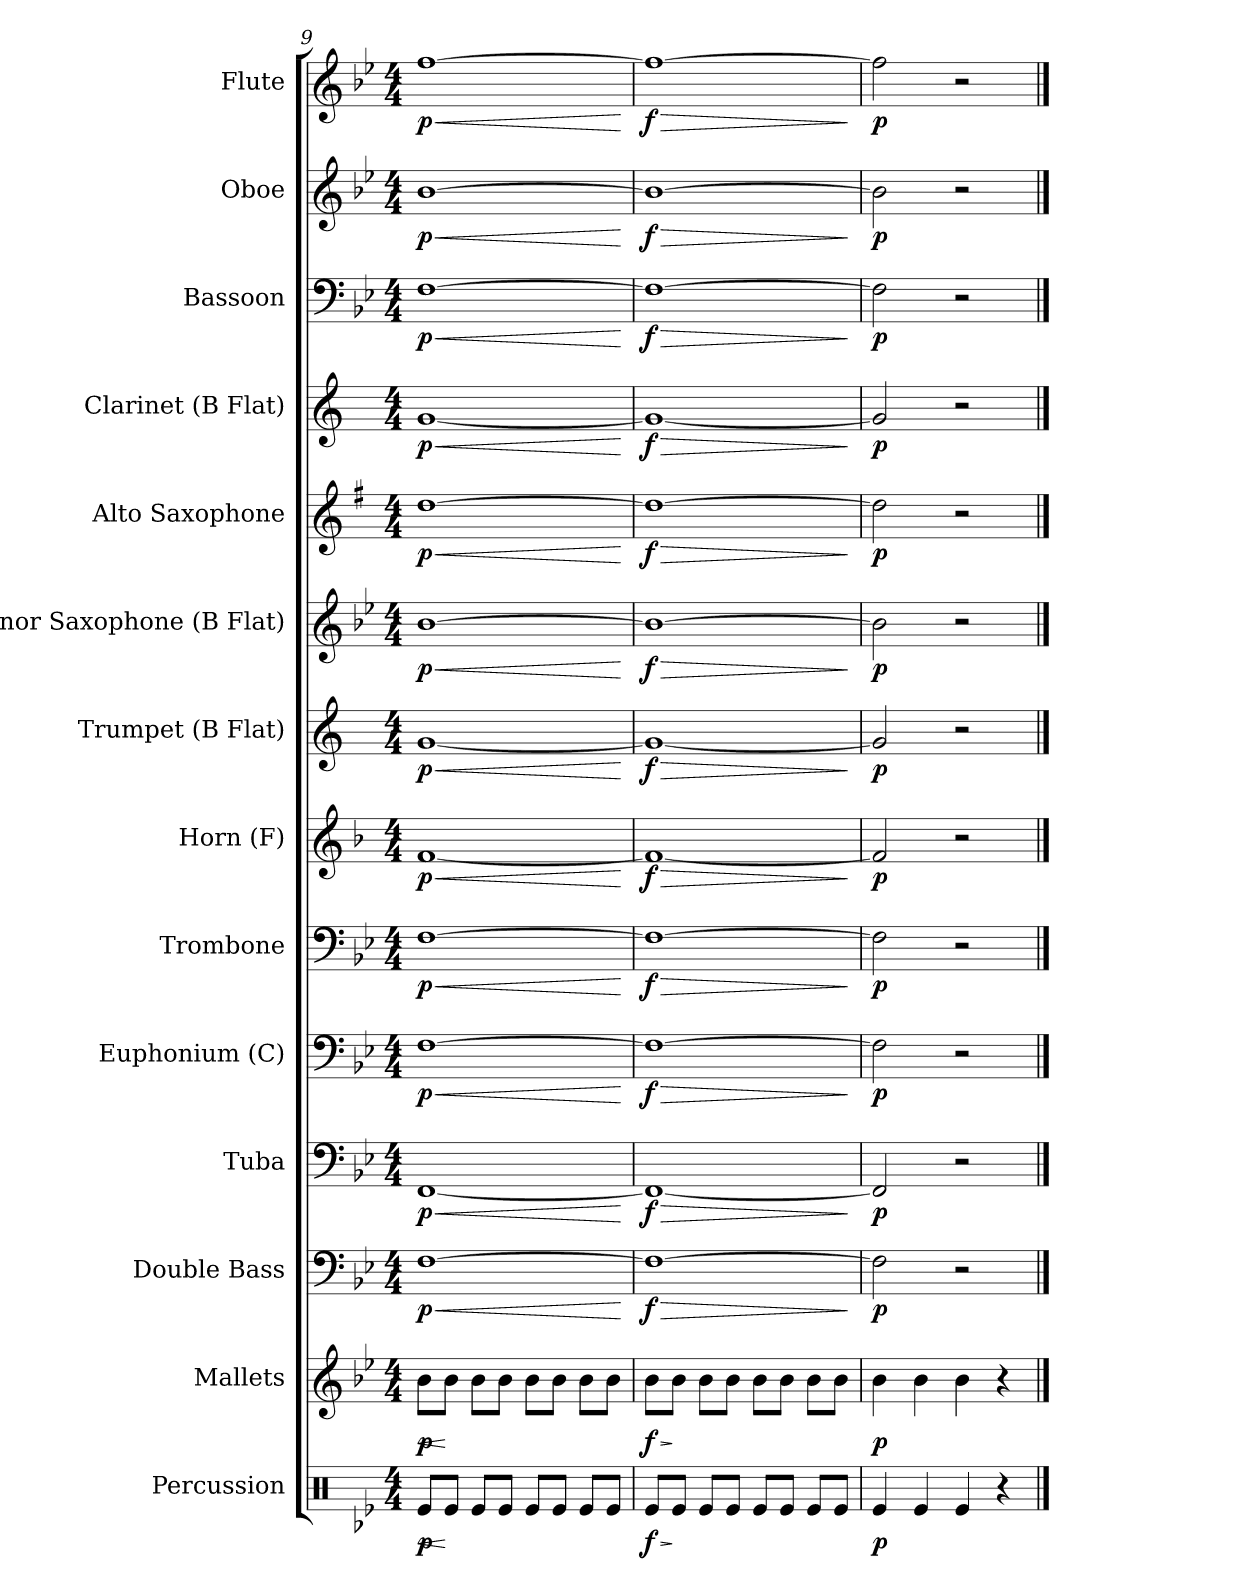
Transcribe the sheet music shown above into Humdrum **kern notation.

**kern	**dynam	**kern	**dynam	**kern	**dynam	**kern	**dynam	**kern	**dynam	**kern	**dynam	**kern	**dynam	**kern	**dynam	**kern	**dynam	**kern	**dynam	**kern	**dynam	**kern	**dynam	**kern	**dynam	**kern	**dynam
*part14	*part14	*part13	*part13	*part12	*part12	*part11	*part11	*part10	*part10	*part9	*part9	*part8	*part8	*part7	*part7	*part6	*part6	*part5	*part5	*part4	*part4	*part3	*part3	*part2	*part2	*part1	*part1
*staff14	*staff14	*staff13	*staff13	*staff12	*staff12	*staff11	*staff11	*staff10	*staff10	*staff9	*staff9	*staff8	*staff8	*staff7	*staff7	*staff6	*staff6	*staff5	*staff5	*staff4	*staff4	*staff3	*staff3	*staff2	*staff2	*staff1	*staff1
*I"Percussion	*	*I"Mallets	*	*I"Double Bass	*	*I"Tuba	*	*I"Euphonium (C)	*	*I"Trombone	*	*I"Horn (F)	*	*I"Trumpet (B Flat)	*	*I"Tenor Saxophone (B Flat)	*	*I"Alto Saxophone	*	*I"Clarinet (B Flat)	*	*I"Bassoon	*	*I"Oboe	*	*I"Flute	*
*clefX	*	*clefG2	*	*clefF4	*	*clefF4	*	*clefF4	*	*clefF4	*	*clefG2	*	*clefG2	*	*clefG2	*	*clefG2	*	*clefG2	*	*clefF4	*	*clefG2	*	*clefG2	*
*	*	*ITrd-14c-24	*	*ITrd7c12	*	*	*	*	*	*	*	*ITrd4c7	*	*ITrd1c2	*	*ITrd8c14	*	*ITrd5c9	*	*ITrd1c2	*	*	*	*	*	*	*
*k[b-e-]	*	*k[b-e-]	*	*k[b-e-]	*	*k[b-e-]	*	*k[b-e-]	*	*k[b-e-]	*	*k[b-e-]	*	*k[b-e-]	*	*k[b-e-]	*	*k[b-e-]	*	*k[b-e-]	*	*k[b-e-]	*	*k[b-e-]	*	*k[b-e-]	*
*B-:	*	*B-:	*	*B-:	*	*B-:	*	*B-:	*	*B-:	*	*B-:	*	*B-:	*	*B-:	*	*B-:	*	*B-:	*	*B-:	*	*B-:	*	*B-:	*
*M4/4	*	*M4/4	*	*M4/4	*	*M4/4	*	*M4/4	*	*M4/4	*	*M4/4	*	*M4/4	*	*M4/4	*	*M4/4	*	*M4/4	*	*M4/4	*	*M4/4	*	*M4/4	*
=9	=9	=9	=9	=9	=9	=9	=9	=9	=9	=9	=9	=9	=9	=9	=9	=9	=9	=9	=9	=9	=9	=9	=9	=9	=9	=9	=9
!	!LO:HP:b	!	!LO:HP:b	!	!LO:HP:b	!	!LO:HP:b	!	!LO:HP:b	!	!LO:HP:b	!	!LO:HP:b	!	!LO:HP:b	!	!LO:HP:b	!	!LO:HP:b	!	!LO:HP:b	!	!LO:HP:b	!	!LO:HP:b	!	!LO:HP:b
!	!LO:DY:n=1:b	!	!LO:DY:n=1:b	!	!LO:DY:n=1:b	!	!LO:DY:n=1:b	!	!LO:DY:n=1:b	!	!LO:DY:n=1:b	!	!LO:DY:n=1:b	!	!LO:DY:n=1:b	!	!LO:DY:n=1:b	!	!LO:DY:n=1:b	!	!LO:DY:n=1:b	!	!LO:DY:n=1:b	!	!LO:DY:n=1:b	!	!LO:DY:n=1:b
8Re/L	< p	8bbb-\L	< p	[1FF\	< p	[1FF/	< p	[1F\	< p	[1F\	< p	[1B-/	< p	[1f/	< p	[1B-\	< p	[1f\	< p	[1f/	< p	[1F\	< p	[1b-\	< p	[1ff\	< p
8Re/J	[	8bbb-\J	[	.	.	.	.	.	.	.	.	.	.	.	.	.	.	.	.	.	.	.	.	.	.	.	.
8Re/L	.	8bbb-\L	.	.	.	.	.	.	.	.	.	.	.	.	.	.	.	.	.	.	.	.	.	.	.	.	.
8Re/J	.	8bbb-\J	.	.	.	.	.	.	.	.	.	.	.	.	.	.	.	.	.	.	.	.	.	.	.	.	.
8Re/L	.	8bbb-\L	.	.	.	.	.	.	.	.	.	.	.	.	.	.	.	.	.	.	.	.	.	.	.	.	.
8Re/J	.	8bbb-\J	.	.	.	.	.	.	.	.	.	.	.	.	.	.	.	.	.	.	.	.	.	.	.	.	.
8Re/L	.	8bbb-\L	.	.	.	.	.	.	.	.	.	.	.	.	.	.	.	.	.	.	.	.	.	.	.	.	.
8Re/J	.	8bbb-\J	.	.	.	.	.	.	.	.	.	.	.	.	.	.	.	.	.	.	.	.	.	.	.	.	.
.	.	.	.	.	[	.	[	.	[	.	[	.	[	.	[	.	[	.	[	.	[	.	[	.	[	.	[
=10	=10	=10	=10	=10	=10	=10	=10	=10	=10	=10	=10	=10	=10	=10	=10	=10	=10	=10	=10	=10	=10	=10	=10	=10	=10	=10	=10
!	!LO:HP:b	!	!LO:HP:b	!	!LO:HP:b	!	!LO:HP:b	!	!LO:HP:b	!	!LO:HP:b	!	!LO:HP:b	!	!LO:HP:b	!	!LO:HP:b	!	!LO:HP:b	!	!LO:HP:b	!	!LO:HP:b	!	!LO:HP:b	!	!LO:HP:b
!	!LO:DY:n=1:b	!	!LO:DY:n=1:b	!	!LO:DY:n=1:b	!	!LO:DY:n=1:b	!	!LO:DY:n=1:b	!	!LO:DY:n=1:b	!	!LO:DY:n=1:b	!	!LO:DY:n=1:b	!	!LO:DY:n=1:b	!	!LO:DY:n=1:b	!	!LO:DY:n=1:b	!	!LO:DY:n=1:b	!	!LO:DY:n=1:b	!	!LO:DY:n=1:b
8Re/L	> f	8bbb-\L	> f	1FF\_	> f	1FF/_	> f	1F\_	> f	1F\_	> f	1B-/_	> f	1f/_	> f	1B-\_	> f	1f\_	> f	1f/_	> f	1F\_	> f	1b-\_	> f	1ff\_	> f
8Re/J	]	8bbb-\J	]	.	.	.	.	.	.	.	.	.	.	.	.	.	.	.	.	.	.	.	.	.	.	.	.
8Re/L	.	8bbb-\L	.	.	.	.	.	.	.	.	.	.	.	.	.	.	.	.	.	.	.	.	.	.	.	.	.
8Re/J	.	8bbb-\J	.	.	.	.	.	.	.	.	.	.	.	.	.	.	.	.	.	.	.	.	.	.	.	.	.
8Re/L	.	8bbb-\L	.	.	.	.	.	.	.	.	.	.	.	.	.	.	.	.	.	.	.	.	.	.	.	.	.
8Re/J	.	8bbb-\J	.	.	.	.	.	.	.	.	.	.	.	.	.	.	.	.	.	.	.	.	.	.	.	.	.
8Re/L	.	8bbb-\L	.	.	.	.	.	.	.	.	.	.	.	.	.	.	.	.	.	.	.	.	.	.	.	.	.
8Re/J	.	8bbb-\J	.	.	.	.	.	.	.	.	.	.	.	.	.	.	.	.	.	.	.	.	.	.	.	.	.
.	.	.	.	.	]	.	]	.	]	.	]	.	]	.	]	.	]	.	]	.	]	.	]	.	]	.	]
=11	=11	=11	=11	=11	=11	=11	=11	=11	=11	=11	=11	=11	=11	=11	=11	=11	=11	=11	=11	=11	=11	=11	=11	=11	=11	=11	=11
!	!LO:DY:b	!	!LO:DY:b	!	!LO:DY:b	!	!LO:DY:b	!	!LO:DY:b	!	!LO:DY:b	!	!LO:DY:b	!	!LO:DY:b	!	!LO:DY:b	!	!LO:DY:b	!	!LO:DY:b	!	!LO:DY:b	!	!LO:DY:b	!	!LO:DY:b
4Re/	p	4bbb-\	p	2FF\]	p	2FF/]	p	2F\]	p	2F\]	p	2B-/]	p	2f/]	p	2B-\]	p	2f\]	p	2f/]	p	2F\]	p	2b-\]	p	2ff\]	p
4Re/	.	4bbb-\	.	.	.	.	.	.	.	.	.	.	.	.	.	.	.	.	.	.	.	.	.	.	.	.	.
4Re/	.	4bbb-\	.	2r	.	2r	.	2r	.	2r	.	2r	.	2r	.	2r	.	2r	.	2r	.	2r	.	2r	.	2r	.
4r	.	4r	.	.	.	.	.	.	.	.	.	.	.	.	.	.	.	.	.	.	.	.	.	.	.	.	.
==	==	==	==	==	==	==	==	==	==	==	==	==	==	==	==	==	==	==	==	==	==	==	==	==	==	==	==
*-	*-	*-	*-	*-	*-	*-	*-	*-	*-	*-	*-	*-	*-	*-	*-	*-	*-	*-	*-	*-	*-	*-	*-	*-	*-	*-	*-
